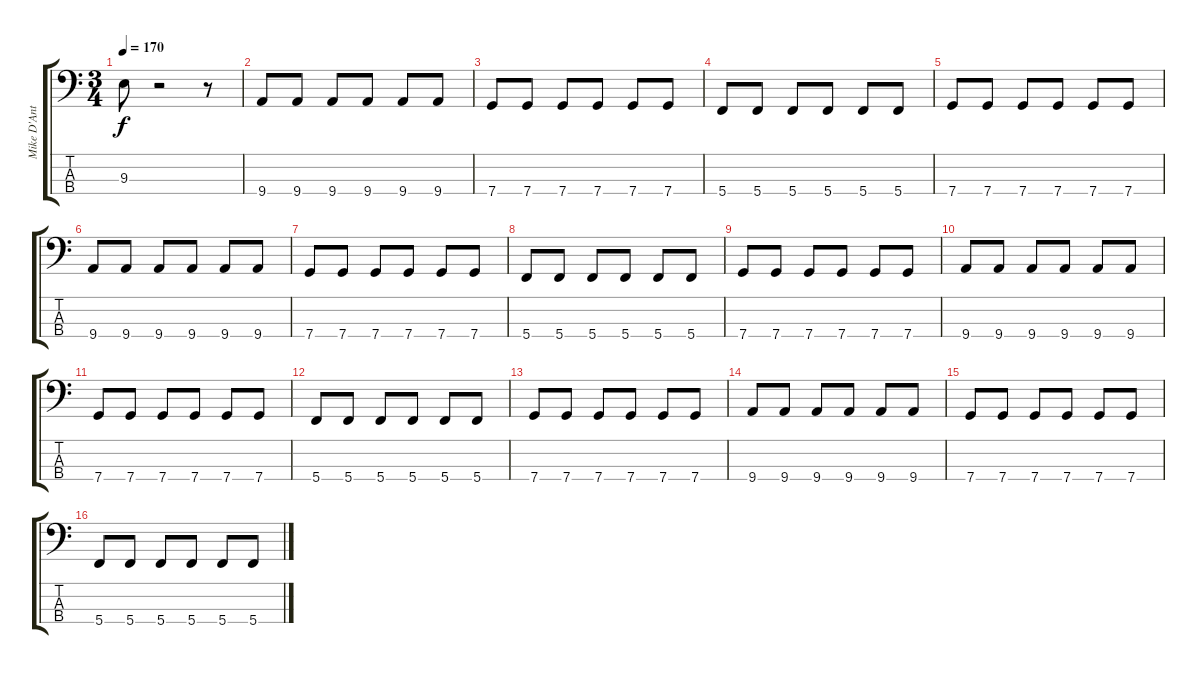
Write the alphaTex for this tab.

\track ("Mike D'Antonio" "Mike D'Ant") {instrument electricbassfinger}
\staff {score tabs}
\tuning (F2 C2 G1 C1) {hide}
\ts (3 4)
\tempo 170
\clef f4
\ks c
9.3.8{dy f} r.2 r.8 |
9.4.8 9.4.8 9.4.8 9.4.8 9.4.8 9.4.8 |
7.4.8 7.4.8 7.4.8 7.4.8 7.4.8 7.4.8 |
5.4.8 5.4.8 5.4.8 5.4.8 5.4.8 5.4.8 |
7.4.8 7.4.8 7.4.8 7.4.8 7.4.8 7.4.8 |
9.4.8 9.4.8 9.4.8 9.4.8 9.4.8 9.4.8 |
7.4.8 7.4.8 7.4.8 7.4.8 7.4.8 7.4.8 |
5.4.8 5.4.8 5.4.8 5.4.8 5.4.8 5.4.8 |
7.4.8 7.4.8 7.4.8 7.4.8 7.4.8 7.4.8 |
9.4.8 9.4.8 9.4.8 9.4.8 9.4.8 9.4.8 |
7.4.8 7.4.8 7.4.8 7.4.8 7.4.8 7.4.8 |
5.4.8 5.4.8 5.4.8 5.4.8 5.4.8 5.4.8 |
7.4.8 7.4.8 7.4.8 7.4.8 7.4.8 7.4.8 |
9.4.8 9.4.8 9.4.8 9.4.8 9.4.8 9.4.8 |
7.4.8 7.4.8 7.4.8 7.4.8 7.4.8 7.4.8 |
5.4.8 5.4.8 5.4.8 5.4.8 5.4.8 5.4.8
